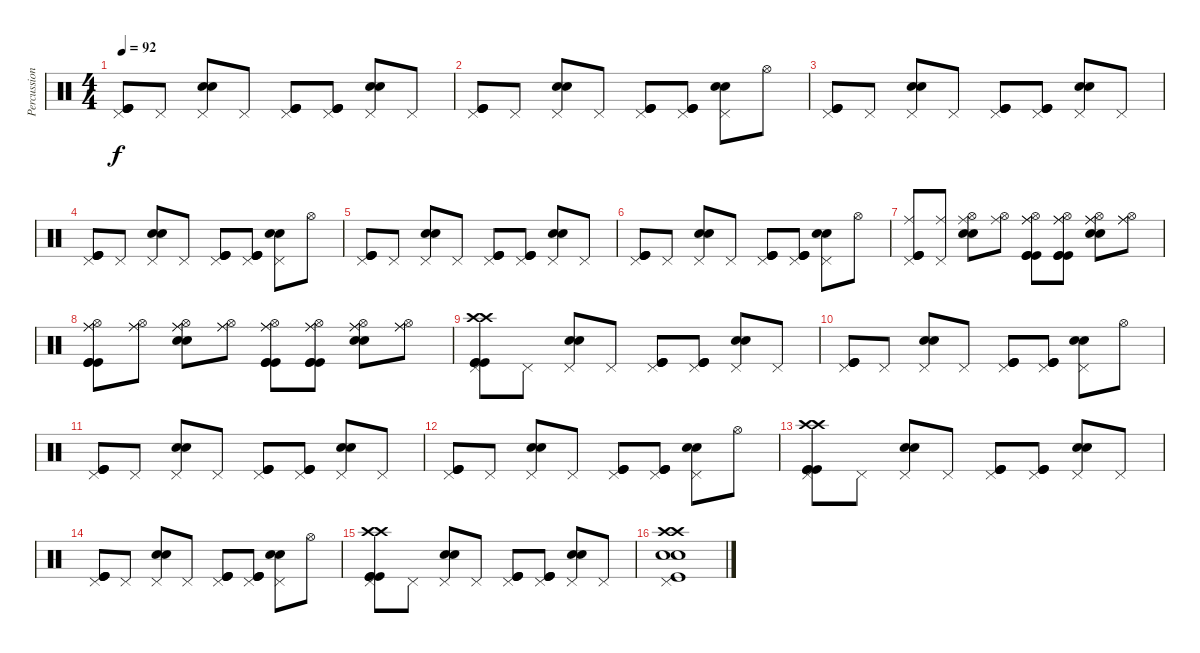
\track ("Percussions" "Percussion") {instrument percussion}
\staff {score}
\articulation defaults
\ts (4 4)
\tempo 92
\clef neutral
\ks c
("Pedal Hi-Hat (hit)" "Kick (hit)" "Kick (hit)" "Kick (hit)").8{dy f} "Pedal Hi-Hat (hit)".8 ("Pedal Hi-Hat (hit)" "Snare (hit) 2" "Snare (hit) 2").8 "Pedal Hi-Hat (hit)".8 ("Pedal Hi-Hat (hit)" "Kick (hit)" "Kick (hit)" "Kick (hit)").8 ("Pedal Hi-Hat (hit)" "Kick (hit)" "Kick (hit)" "Kick (hit)").8 ("Pedal Hi-Hat (hit)" "Snare (hit) 2" "Snare (hit) 2").8 "Pedal Hi-Hat (hit)".8 |
("Pedal Hi-Hat (hit)" "Kick (hit)" "Kick (hit)" "Kick (hit)").8 "Pedal Hi-Hat (hit)".8 ("Pedal Hi-Hat (hit)" "Snare (hit) 2" "Snare (hit) 2").8 "Pedal Hi-Hat (hit)".8 ("Pedal Hi-Hat (hit)" "Kick (hit)" "Kick (hit)" "Kick (hit)").8 ("Pedal Hi-Hat (hit)" "Kick (hit)" "Kick (hit)" "Kick (hit)").8 ("Pedal Hi-Hat (hit)" "Snare (hit) 2" "Snare (hit) 2").8 "Hi-Hat (open)".8 |
("Pedal Hi-Hat (hit)" "Kick (hit)" "Kick (hit)" "Kick (hit)").8 "Pedal Hi-Hat (hit)".8 ("Pedal Hi-Hat (hit)" "Snare (hit) 2" "Snare (hit) 2").8 "Pedal Hi-Hat (hit)".8 ("Pedal Hi-Hat (hit)" "Kick (hit)" "Kick (hit)" "Kick (hit)").8 ("Pedal Hi-Hat (hit)" "Kick (hit)" "Kick (hit)" "Kick (hit)").8 ("Pedal Hi-Hat (hit)" "Snare (hit) 2" "Snare (hit) 2").8 "Pedal Hi-Hat (hit)".8 |
("Pedal Hi-Hat (hit)" "Kick (hit)" "Kick (hit)" "Kick (hit)").8 "Pedal Hi-Hat (hit)".8 ("Pedal Hi-Hat (hit)" "Snare (hit) 2" "Snare (hit) 2").8 "Pedal Hi-Hat (hit)".8 ("Pedal Hi-Hat (hit)" "Kick (hit)" "Kick (hit)" "Kick (hit)").8 ("Pedal Hi-Hat (hit)" "Kick (hit)" "Kick (hit)" "Kick (hit)").8 ("Pedal Hi-Hat (hit)" "Snare (hit) 2" "Snare (hit) 2").8 "Hi-Hat (open)".8 |
("Pedal Hi-Hat (hit)" "Kick (hit)" "Kick (hit)" "Kick (hit)").8 "Pedal Hi-Hat (hit)".8 ("Pedal Hi-Hat (hit)" "Snare (hit) 2" "Snare (hit) 2").8 "Pedal Hi-Hat (hit)".8 ("Pedal Hi-Hat (hit)" "Kick (hit)" "Kick (hit)" "Kick (hit)").8 ("Pedal Hi-Hat (hit)" "Kick (hit)" "Kick (hit)" "Kick (hit)").8 ("Pedal Hi-Hat (hit)" "Snare (hit) 2" "Snare (hit) 2").8 "Pedal Hi-Hat (hit)".8 |
("Pedal Hi-Hat (hit)" "Kick (hit)" "Kick (hit)" "Kick (hit)").8 "Pedal Hi-Hat (hit)".8 ("Pedal Hi-Hat (hit)" "Snare (hit) 2" "Snare (hit) 2").8 "Pedal Hi-Hat (hit)".8 ("Pedal Hi-Hat (hit)" "Kick (hit)" "Kick (hit)" "Kick (hit)").8 ("Pedal Hi-Hat (hit)" "Kick (hit)" "Kick (hit)" "Kick (hit)").8 ("Pedal Hi-Hat (hit)" "Snare (hit) 2" "Snare (hit) 2").8 "Hi-Hat (open)".8 |
("Pedal Hi-Hat (hit)" "Ride (middle)" "Kick (hit)" "Kick (hit)" "Kick (hit)").8 ("Pedal Hi-Hat (hit)" "Ride (middle)").8 ("Hi-Hat (open)" "Ride (middle)" "Snare (hit) 2" "Snare (hit) 2").8 ("Hi-Hat (open)" "Ride (middle)").8 ("Hi-Hat (open)" "Ride (middle)" "Ride (middle)" "Kick (hit)" "Kick (hit)" "Kick (hit)").8 ("Hi-Hat (open)" "Ride (middle)" "Ride (middle)" "Kick (hit)" "Kick (hit)" "Kick (hit)").8 ("Hi-Hat (open)" "Ride (middle)" "Ride (middle)" "Snare (hit) 2" "Snare (hit) 2").8 ("Hi-Hat (open)" "Ride (middle)" "Ride (middle)").8 |
("Hi-Hat (open)" "Ride (middle)" "Ride (middle)" "Kick (hit)" "Kick (hit)" "Kick (hit)").8 ("Hi-Hat (open)" "Ride (middle)" "Ride (middle)").8 ("Hi-Hat (open)" "Ride (middle)" "Ride (middle)" "Snare (hit) 2" "Snare (hit) 2").8 ("Hi-Hat (open)" "Ride (middle)" "Ride (middle)").8 ("Hi-Hat (open)" "Ride (middle)" "Ride (middle)" "Kick (hit)" "Kick (hit)" "Kick (hit)").8 ("Hi-Hat (open)" "Ride (middle)" "Ride (middle)" "Kick (hit)" "Kick (hit)" "Kick (hit)").8 ("Hi-Hat (open)" "Ride (middle)" "Ride (middle)" "Snare (hit) 2" "Snare (hit) 2").8 ("Hi-Hat (open)" "Ride (middle)" "Ride (middle)").8 |
("Pedal Hi-Hat (hit)" "Crash high (hit)" "Crash high (hit)" "Kick (hit)" "Kick (hit)" "Kick (hit)").8 "Pedal Hi-Hat (hit)".8 ("Pedal Hi-Hat (hit)" "Snare (hit) 2" "Snare (hit) 2").8 "Pedal Hi-Hat (hit)".8 ("Pedal Hi-Hat (hit)" "Kick (hit)" "Kick (hit)" "Kick (hit)").8 ("Pedal Hi-Hat (hit)" "Kick (hit)" "Kick (hit)" "Kick (hit)").8 ("Pedal Hi-Hat (hit)" "Snare (hit) 2" "Snare (hit) 2").8 "Pedal Hi-Hat (hit)".8 |
("Pedal Hi-Hat (hit)" "Kick (hit)" "Kick (hit)" "Kick (hit)").8 "Pedal Hi-Hat (hit)".8 ("Pedal Hi-Hat (hit)" "Snare (hit) 2" "Snare (hit) 2").8 "Pedal Hi-Hat (hit)".8 ("Pedal Hi-Hat (hit)" "Kick (hit)" "Kick (hit)" "Kick (hit)").8 ("Pedal Hi-Hat (hit)" "Kick (hit)" "Kick (hit)" "Kick (hit)").8 ("Pedal Hi-Hat (hit)" "Snare (hit) 2" "Snare (hit) 2").8 "Hi-Hat (open)".8 |
("Pedal Hi-Hat (hit)" "Kick (hit)" "Kick (hit)" "Kick (hit)").8 "Pedal Hi-Hat (hit)".8 ("Pedal Hi-Hat (hit)" "Snare (hit) 2" "Snare (hit) 2").8 "Pedal Hi-Hat (hit)".8 ("Pedal Hi-Hat (hit)" "Kick (hit)" "Kick (hit)" "Kick (hit)").8 ("Pedal Hi-Hat (hit)" "Kick (hit)" "Kick (hit)" "Kick (hit)").8 ("Pedal Hi-Hat (hit)" "Snare (hit) 2" "Snare (hit) 2").8 "Pedal Hi-Hat (hit)".8 |
("Pedal Hi-Hat (hit)" "Kick (hit)" "Kick (hit)" "Kick (hit)").8 "Pedal Hi-Hat (hit)".8 ("Pedal Hi-Hat (hit)" "Snare (hit) 2" "Snare (hit) 2").8 "Pedal Hi-Hat (hit)".8 ("Pedal Hi-Hat (hit)" "Kick (hit)" "Kick (hit)" "Kick (hit)").8 ("Pedal Hi-Hat (hit)" "Kick (hit)" "Kick (hit)" "Kick (hit)").8 ("Pedal Hi-Hat (hit)" "Snare (hit) 2" "Snare (hit) 2").8 "Hi-Hat (open)".8 |
("Pedal Hi-Hat (hit)" "Crash high (hit)" "Crash high (hit)" "Kick (hit)" "Kick (hit)" "Kick (hit)").8 "Pedal Hi-Hat (hit)".8 ("Pedal Hi-Hat (hit)" "Snare (hit) 2" "Snare (hit) 2").8 "Pedal Hi-Hat (hit)".8 ("Pedal Hi-Hat (hit)" "Kick (hit)" "Kick (hit)" "Kick (hit)").8 ("Pedal Hi-Hat (hit)" "Kick (hit)" "Kick (hit)" "Kick (hit)").8 ("Pedal Hi-Hat (hit)" "Snare (hit) 2" "Snare (hit) 2").8 "Pedal Hi-Hat (hit)".8 |
("Pedal Hi-Hat (hit)" "Kick (hit)" "Kick (hit)" "Kick (hit)").8 "Pedal Hi-Hat (hit)".8 ("Pedal Hi-Hat (hit)" "Snare (hit) 2" "Snare (hit) 2").8 "Pedal Hi-Hat (hit)".8 ("Pedal Hi-Hat (hit)" "Kick (hit)" "Kick (hit)" "Kick (hit)").8 ("Pedal Hi-Hat (hit)" "Kick (hit)" "Kick (hit)" "Kick (hit)").8 ("Pedal Hi-Hat (hit)" "Snare (hit) 2" "Snare (hit) 2").8 "Hi-Hat (open)".8 |
("Pedal Hi-Hat (hit)" "Crash high (hit)" "Crash high (hit)" "Kick (hit)" "Kick (hit)" "Kick (hit)").8 "Pedal Hi-Hat (hit)".8 ("Pedal Hi-Hat (hit)" "Snare (hit) 2" "Snare (hit) 2").8 "Pedal Hi-Hat (hit)".8 ("Pedal Hi-Hat (hit)" "Kick (hit)" "Kick (hit)" "Kick (hit)").8 ("Pedal Hi-Hat (hit)" "Kick (hit)" "Kick (hit)" "Kick (hit)").8 ("Pedal Hi-Hat (hit)" "Snare (hit) 2" "Snare (hit) 2").8 "Pedal Hi-Hat (hit)".8 |
("Pedal Hi-Hat (hit)" "Crash high (hit)" "Crash high (hit)" "Snare (hit) 2" "Snare (hit) 2" "Kick (hit)").1
